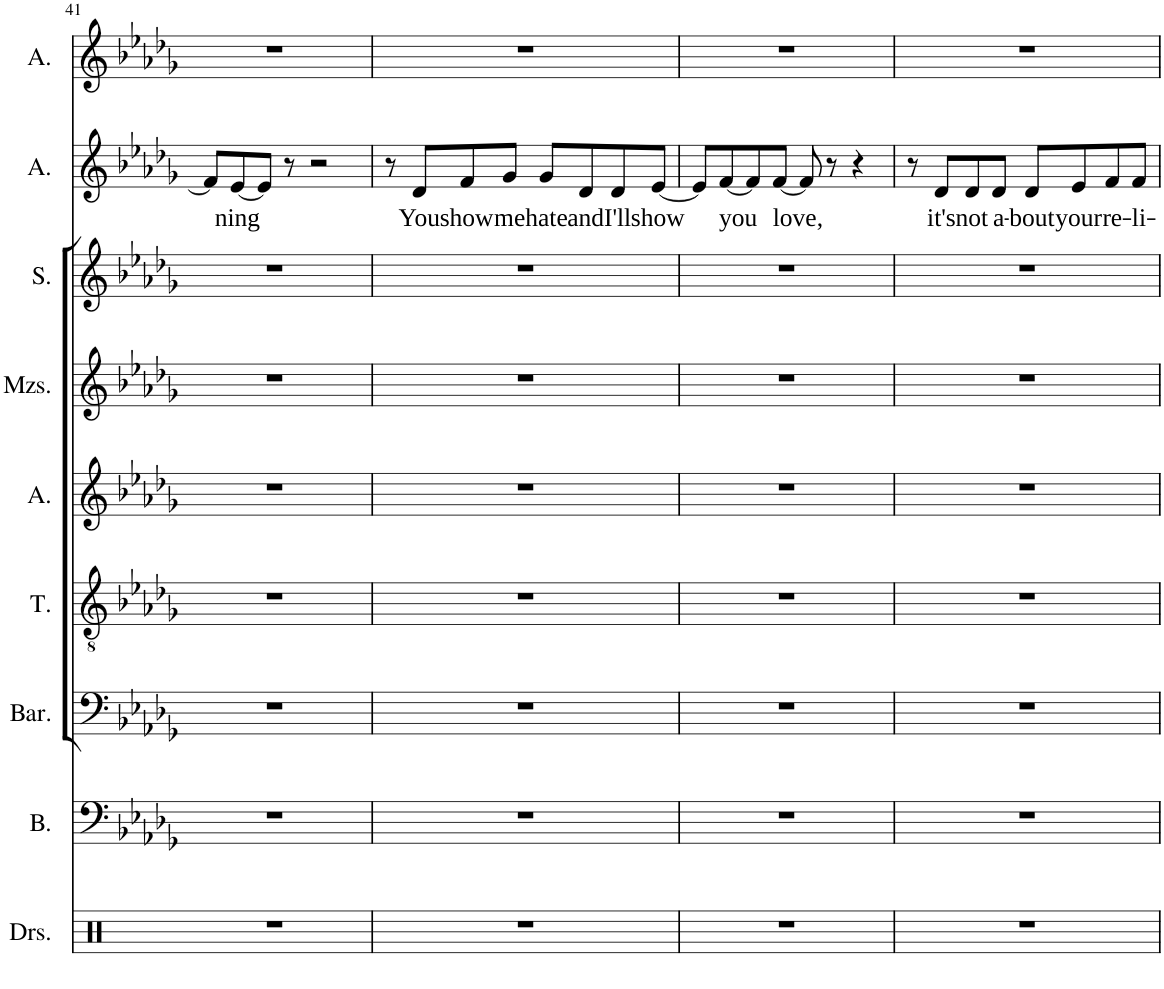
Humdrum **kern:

**kern	**kern	**kern	**kern	**kern	**kern	**kern	**kern	**text	**kern
*part9	*part8	*part7	*part6	*part5	*part4	*part3	*part2	*part2	*part1
*staff9	*staff8	*staff7	*staff6	*staff5	*staff4	*staff3	*staff2	*staff2	*staff1
*I"Drumset	*I"Bass	*I"Baritone	*I"Tenor	*I"Alto	*I"Mezzo-soprano	*I"Soprano	*I"Alto	*	*I"Alto
*I'Drs.	*I'B.	*I'Bar.	*I'T.	*I'A.	*I'Mzs.	*I'S.	*I'A.	*	*I'A.
!!LO:PB:g=z
*clefX	*clefF4	*clefF4	*clefGv2	*clefG2	*clefG2	*clefG2	*clefG2	*	*clefG2
*k[]	*k[b-e-a-d-g-]	*k[b-e-a-d-g-]	*k[b-e-a-d-g-]	*k[b-e-a-d-g-]	*k[b-e-a-d-g-]	*k[b-e-a-d-g-]	*k[b-e-a-d-g-]	*	*k[b-e-a-d-g-]
*M4/4	*M4/4	*M4/4	*M4/4	*M4/4	*M4/4	*M4/4	*M4/4	*	*M4/4
=41	=41	=41	=41	=41	=41	=41	=41	=41	=41
1r	1r	1r	1r	1r	1r	1r	8f/L]	.	1r
!	!	!	!	!	!	!	!	!LO:LY:b	!
.	.	.	.	.	.	.	[8e-/	ning	.
.	.	.	.	.	.	.	8e-/J]	.	.
.	.	.	.	.	.	.	8r	.	.
.	.	.	.	.	.	.	2r	.	.
=42	=42	=42	=42	=42	=42	=42	=42	=42	=42
1r	1r	1r	1r	1r	1r	1r	8r	.	1r
!	!	!	!	!	!	!	!	!LO:LY:b	!
.	.	.	.	.	.	.	8d-/L	You	.
!	!	!	!	!	!	!	!	!LO:LY:b	!
.	.	.	.	.	.	.	8f/	show	.
!	!	!	!	!	!	!	!	!LO:LY:b	!
.	.	.	.	.	.	.	8g-/J	me	.
!	!	!	!	!	!	!	!	!LO:LY:b	!
.	.	.	.	.	.	.	8g-/L	hate	.
!	!	!	!	!	!	!	!	!LO:LY:b	!
.	.	.	.	.	.	.	8d-/	and	.
!	!	!	!	!	!	!	!	!LO:LY:b	!
.	.	.	.	.	.	.	8d-/	I'll	.
!	!	!	!	!	!	!	!	!LO:LY:b	!
.	.	.	.	.	.	.	[8e-/J	show	.
=43	=43	=43	=43	=43	=43	=43	=43	=43	=43
1r	1r	1r	1r	1r	1r	1r	8e-/L]	.	1r
!	!	!	!	!	!	!	!	!LO:LY:b	!
.	.	.	.	.	.	.	[8f/	you	.
.	.	.	.	.	.	.	8f/]	.	.
!	!	!	!	!	!	!	!	!LO:LY:b	!
.	.	.	.	.	.	.	[8f/J	love,	.
.	.	.	.	.	.	.	8f/]	.	.
.	.	.	.	.	.	.	8r	.	.
.	.	.	.	.	.	.	4r	.	.
=44	=44	=44	=44	=44	=44	=44	=44	=44	=44
1r	1r	1r	1r	1r	1r	1r	8r	.	1r
!	!	!	!	!	!	!	!	!LO:LY:b	!
.	.	.	.	.	.	.	8d-/L	it's	.
!	!	!	!	!	!	!	!	!LO:LY:b	!
.	.	.	.	.	.	.	8d-/	not	.
!	!	!	!	!	!	!	!	!LO:LY:b	!
.	.	.	.	.	.	.	8d-/J	a-	.
!	!	!	!	!	!	!	!	!LO:LY:b	!
.	.	.	.	.	.	.	8d-/L	-bout	.
!	!	!	!	!	!	!	!	!LO:LY:b	!
.	.	.	.	.	.	.	8e-/	your	.
!	!	!	!	!	!	!	!	!LO:LY:b	!
.	.	.	.	.	.	.	8f/	re-	.
!	!	!	!	!	!	!	!	!LO:LY:b	!
.	.	.	.	.	.	.	8f/J	-li-	.
=	=	=	=	=	=	=	=	=	=
*-	*-	*-	*-	*-	*-	*-	*-	*-	*-
